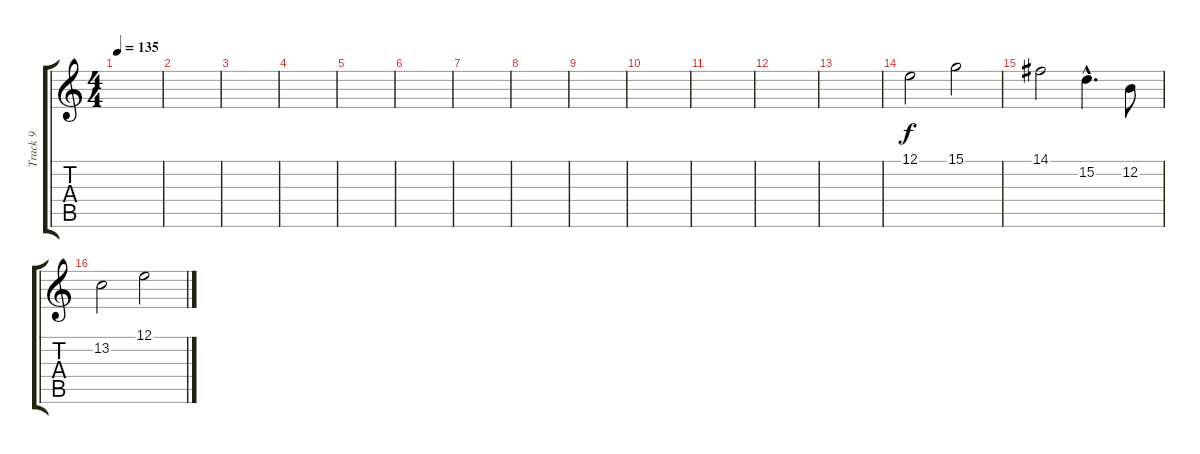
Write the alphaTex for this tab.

\track ("Track 9" "Track 9") {instrument synthvoice}
\staff {score tabs}
\tuning (E4 B3 G3 D3 A2 E2) {hide}
\ts (4 4)
\tempo 135
\clef g2
\ks c
|
|
|
|
|
|
|
|
|
|
|
|
|
12.1.2 15.1.2 |
14.1.2 15.2{hac}.4{d} 12.2.8 |
13.2.2 12.1.2
